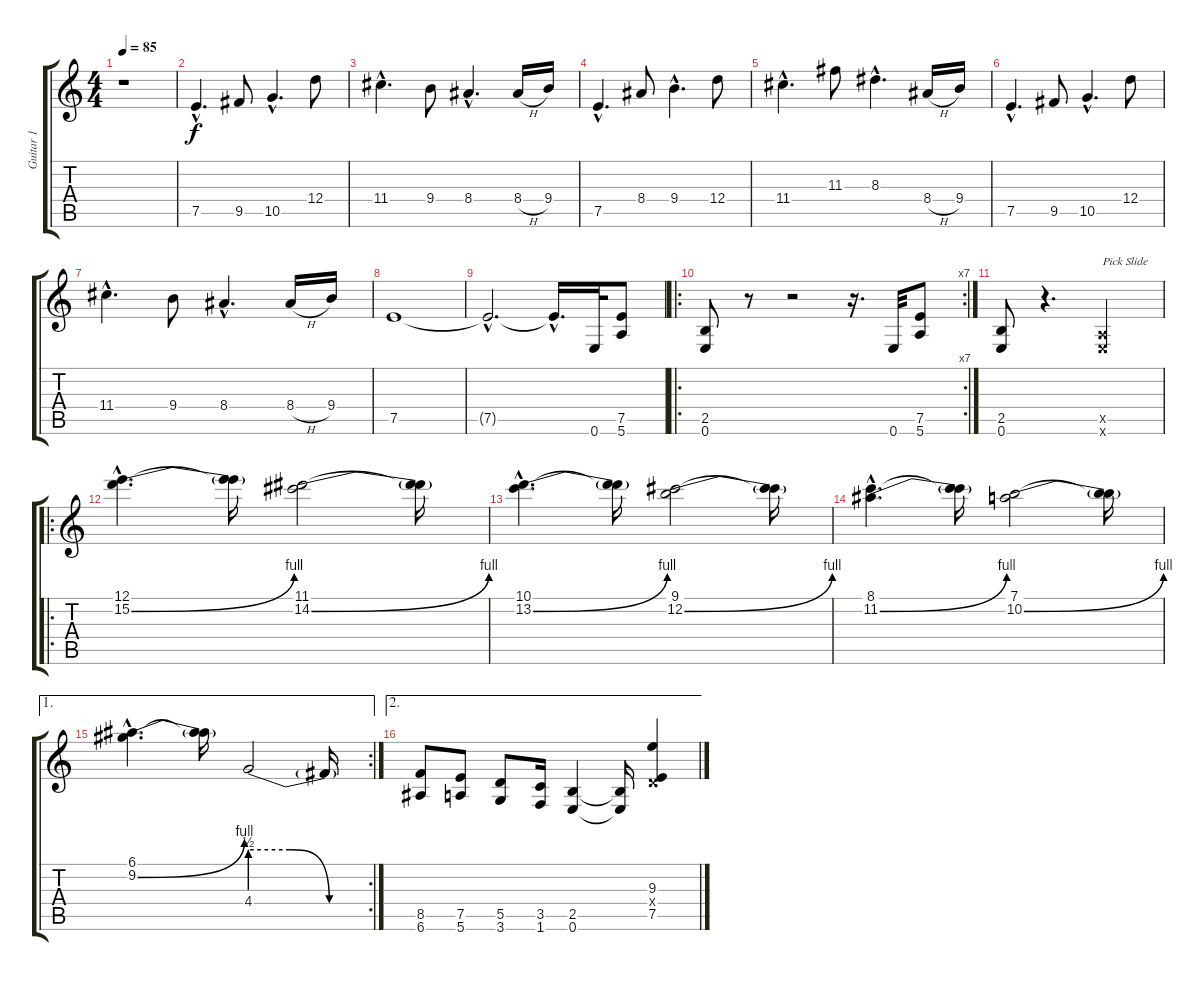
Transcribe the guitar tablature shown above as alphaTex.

\track ("Guitar 1" "Guitar 1") {instrument distortionguitar}
\staff {score tabs}
\tuning (E4 B3 G3 D3 A2 E2) {hide}
\ts (4 4)
\tempo 85
\clef g2
\ks c
r.1{dy f instrument distortionguitar} |
7.5{hac}.4{d} 9.5.8 10.5{hac}.4{d} 12.4.8 |
11.4{hac}.4{d} 9.4.8 8.4{hac}.4{d} 8.4{h}.16 9.4.16 |
7.5{hac}.4{d} 8.4.8 9.4{hac}.4{d} 12.4.8 |
11.4{hac}.4{d} 11.3.8 8.3{hac}.4{d} 8.4{h}.16 9.4.16 |
7.5{hac}.4{d} 9.5.8 10.5{hac}.4{d} 12.4.8 |
11.4{hac}.4{d} 9.4.8 8.4{hac}.4{d} 8.4{h}.16 9.4.16 |
7.5.1 |
7.5{hac t}.2{d} 7.5{hac t}.16{d} 0.6.32 (7.5 5.6).8 |
\ro
\rc 7
(2.5 0.6).8 r.8 r.2 r.16{d} 0.6.32 (7.5 5.6).8 |
(2.5 0.6).8 r.4{d} (0.5{x} 0.6{x}).2{txt "Pick Slide"} |
\ro
(12.1{hac} 15.2{be (bend 0 0 60 4) hac}).4{d} (12.1{t} 15.2{t}).16 (11.1 14.2{be (bend 0 0 60 4)}).2 (11.1{t} 14.2{t}).16 |
(10.1{hac} 13.2{be (bend 0 0 60 4) hac}).4{d} (10.1{t} 13.2{t}).16 (9.1 12.2{be (bend 0 0 60 4)}).2 (9.1{t} 12.2{t}).16 |
(8.1{hac} 11.2{be (bend 0 0 60 4) hac}).4{d} (8.1{t} 11.2{t}).16 (7.1 10.2{be (bend 0 0 60 4)}).2 (7.1{t} 10.2{t}).16 |
\ae 1
\rc 2
(6.1{hac} 9.2{be (bend 0 0 60 4) hac}).4{d} (6.1{t} 9.2{t}).16 4.4{be (custom 0 2 20 2 40 0 60 0)}.2 4.4{t}.16 |
\ae 2
(8.5 6.6).8 (7.5 5.6).8 (5.5 3.6).8 (3.5 1.6).16 (2.5 0.6).4 (2.5{t} 0.6{t}).16 (9.3 0.4{x} 7.5).4
